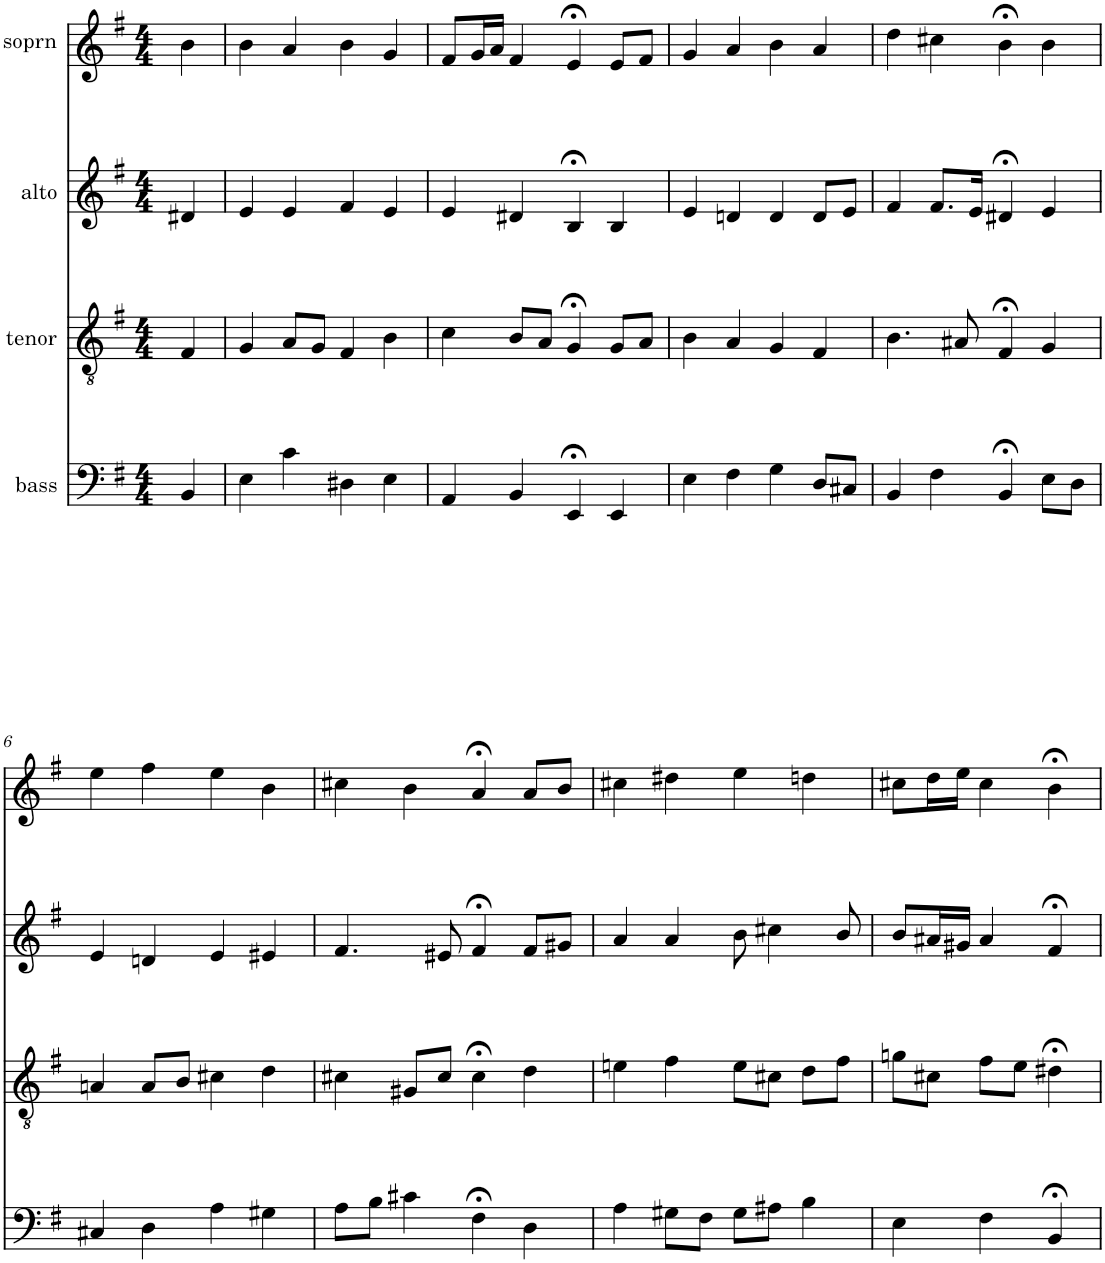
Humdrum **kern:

**kern	**kern	**kern	**kern
*part4	*part3	*part2	*part1
*staff4	*staff3	*staff2	*staff1
*I"bass	*I"tenor	*I"alto	*I"soprn
*clefF4	*clefGv2	*clefG2	*clefG2
*k[f#]	*k[f#]	*k[f#]	*k[f#]
*e:	*e:	*e:	*e:
*M4/4	*M4/4	*M4/4	*M4/4
=1	=1	=1	=1
4BB/	4F#/	4d#X/	4b\
=2	=2	=2	=2
4E\	4G/	4e/	4b\
4c\	8A/L	4e/	4a/
.	8G/J	.	.
4D#X\	4F#/	4f#/	4b\
4E\	4B\	4e/	4g/
=3	=3	=3	=3
4AA/	4c\	4e/	8f#/L
.	.	.	16g/L
.	.	.	16a/JJ
4BB/	8B/L	4d#X/	4f#/
.	8A/J	.	.
4EE;</	4G;</	4B;</	4e;</
4EE/	8G/L	4B/	8e/L
.	8A/J	.	8f#/J
=4	=4	=4	=4
4E\	4B\	4e/	4g/
4F#\	4A/	4dn/	4a/
4G\	4G/	4d/	4b\
8D/L	4F#/	8d/L	4a/
8C#X/J	.	8e/J	.
=5	=5	=5	=5
4BB/	4.B\	4f#/	4dd\
4F#\	.	8.f#/L	4cc#X\
.	8A#X/	.	.
.	.	16e/Jk	.
4BB;</	4F#;</	4d#X;</	4b;<\
8E\L	4G/	4e/	4b\
8D\J	.	.	.
!!LO:LB:g=z
=6	=6	=6	=6
4C#X/	4An/	4e/	4ee\
4D\	8A/L	4dn/	4ff#\
.	8B/J	.	.
4A\	4c#X\	4e/	4ee\
4G#X\	4d\	4e#X/	4b\
=7	=7	=7	=7
8A\L	4c#X\	4.f#/	4cc#X\
8B\J	.	.	.
4c#X\	8G#X/L	.	4b\
.	8c#/J	8e#X/	.
4F#;<\	4c#;<\	4f#;</	4a;</
4D\	4d\	8f#/L	8a/L
.	.	8g#X/J	8b/J
=8	=8	=8	=8
4A\	4en\	4a/	4cc#X\
8G#X\L	4f#\	4a/	4dd#X\
8F#\J	.	.	.
8G#\L	8e\L	8b\	4ee\
8A#X\J	8c#X\J	4cc#X\	.
4B\	8d\L	.	4ddn\
.	8f#\J	8b/	.
=9	=9	=9	=9
4E\	8gn\L	8b/L	8cc#X\L
.	8c#X\J	16a#X/L	16dd\L
.	.	16g#X/JJ	16ee\JJ
4F#\	8f#\L	4a#/	4cc#\
.	8e\J	.	.
4BB;</	4d#X;<\	4f#;</	4b;<\
=	=	=	=
*-	*-	*-	*-
